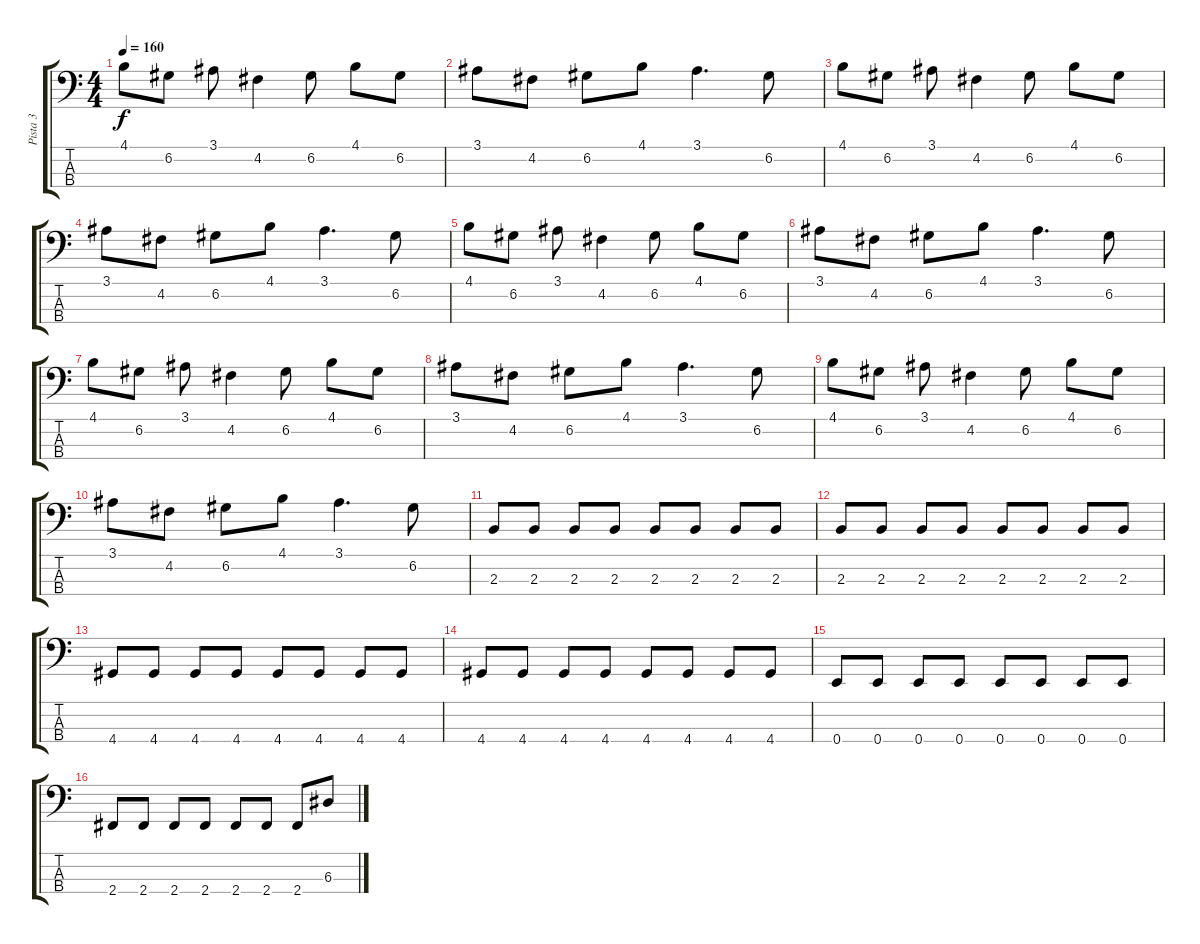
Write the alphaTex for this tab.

\track ("Pista 3" "Pista 3") {instrument electricbasspick}
\staff {score tabs}
\tuning (G2 D2 A1 E1) {hide}
\ts (4 4)
\tempo 160
\clef f4
\ks c
4.1.8{dy f} 6.2.8 3.1.8 4.2.4 6.2.8 4.1.8 6.2.8 |
3.1.8 4.2.8 6.2.8 4.1.8 3.1.4{d} 6.2.8 |
4.1.8 6.2.8 3.1.8 4.2.4 6.2.8 4.1.8 6.2.8 |
3.1.8 4.2.8 6.2.8 4.1.8 3.1.4{d} 6.2.8 |
4.1.8 6.2.8 3.1.8 4.2.4 6.2.8 4.1.8 6.2.8 |
3.1.8 4.2.8 6.2.8 4.1.8 3.1.4{d} 6.2.8 |
4.1.8 6.2.8 3.1.8 4.2.4 6.2.8 4.1.8 6.2.8 |
3.1.8 4.2.8 6.2.8 4.1.8 3.1.4{d} 6.2.8 |
4.1.8 6.2.8 3.1.8 4.2.4 6.2.8 4.1.8 6.2.8 |
3.1.8 4.2.8 6.2.8 4.1.8 3.1.4{d} 6.2.8 |
2.3.8 2.3.8 2.3.8 2.3.8 2.3.8 2.3.8 2.3.8 2.3.8 |
2.3.8 2.3.8 2.3.8 2.3.8 2.3.8 2.3.8 2.3.8 2.3.8 |
4.4.8 4.4.8 4.4.8 4.4.8 4.4.8 4.4.8 4.4.8 4.4.8 |
4.4.8 4.4.8 4.4.8 4.4.8 4.4.8 4.4.8 4.4.8 4.4.8 |
0.4.8 0.4.8 0.4.8 0.4.8 0.4.8 0.4.8 0.4.8 0.4.8 |
2.4.8 2.4.8 2.4.8 2.4.8 2.4.8 2.4.8 2.4.8 6.3.8
